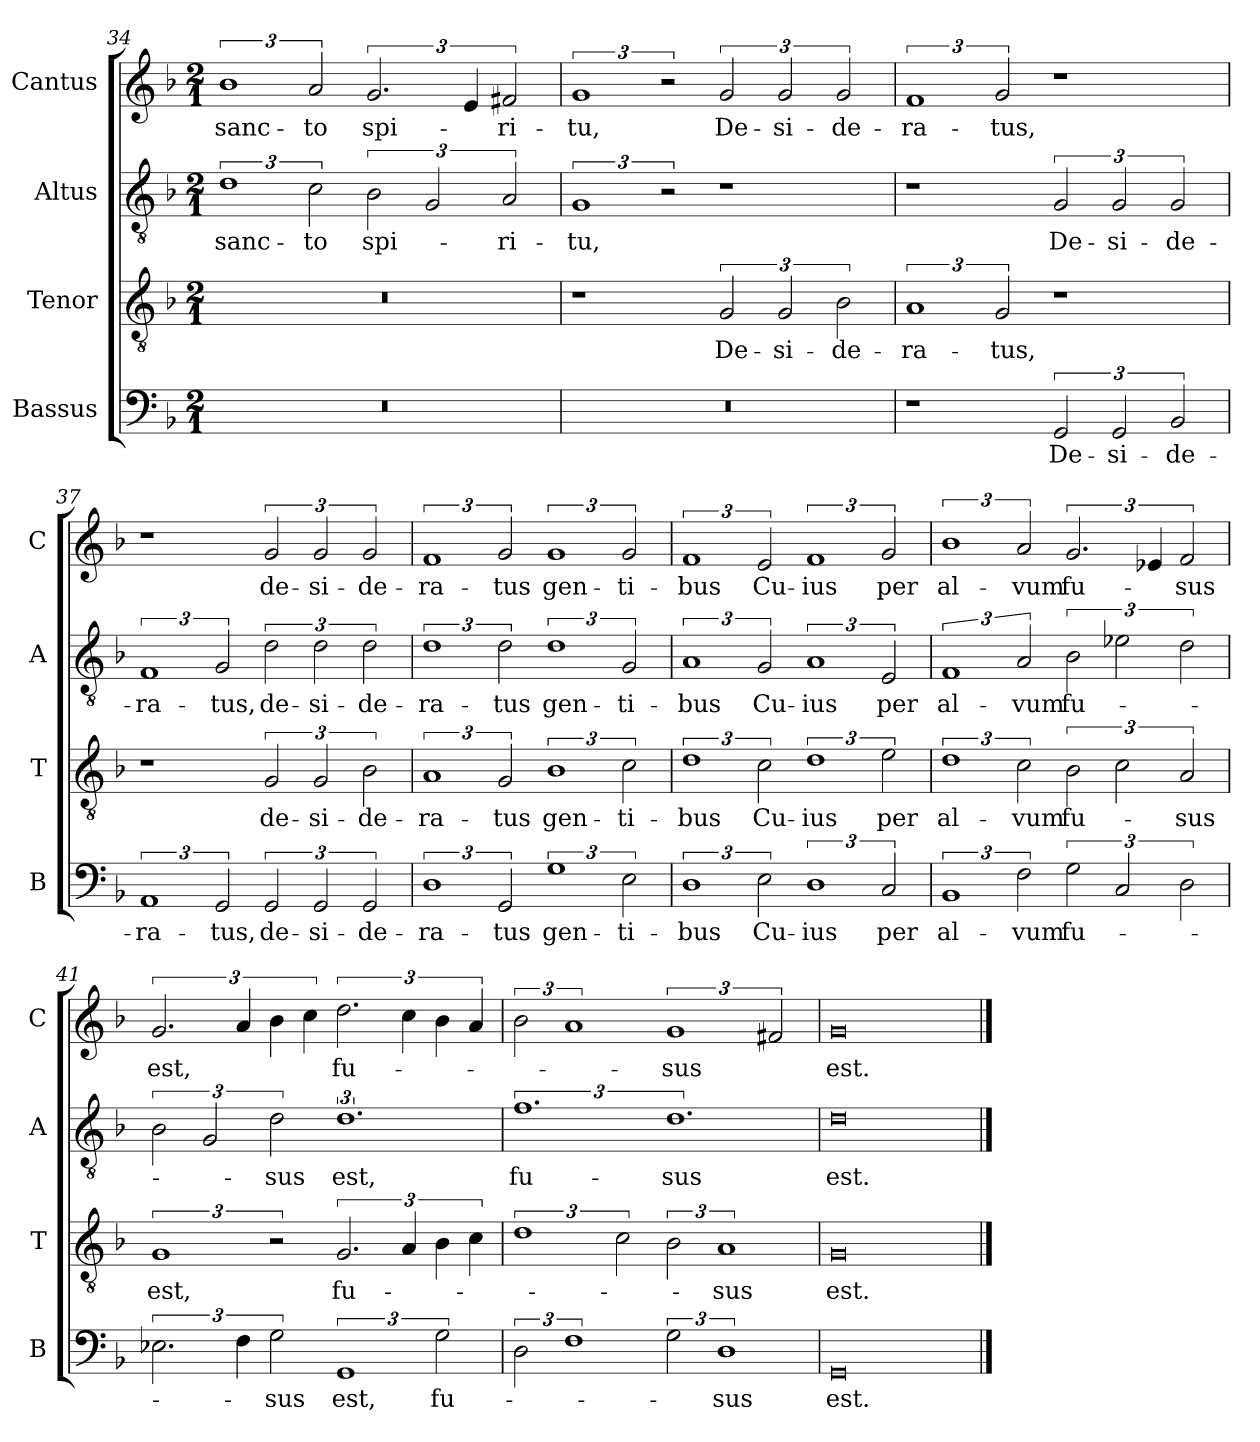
**kern	**text	**kern	**text	**kern	**text	**kern	**text
*part4	*part4	*part3	*part3	*part2	*part2	*part1	*part1
*staff4	*staff4	*staff3	*staff3	*staff2	*staff2	*staff1	*staff1
*I"Bassus	*	*I"Tenor	*	*I"Altus	*	*I"Cantus	*
*I'B	*	*I'T	*	*I'A	*	*I'C	*
*clefF4	*	*clefGv2	*	*clefGv2	*	*clefG2	*
*k[b-]	*	*k[b-]	*	*k[b-]	*	*k[b-]	*
*F:	*	*F:	*	*F:	*	*F:	*
*M2/1	*	*M2/1	*	*M2/1	*	*M2/1	*
=34	=34	=34	=34	=34	=34	=34	=34
0r	.	0r	.	3%2d	sanc-	3%2b-	sanc-
.	.	.	.	3c	-to	3a	-to
.	.	.	.	3B-	spi-	3.g	spi-
.	.	.	.	3G	.	.	.
.	.	.	.	.	.	6e	.
.	.	.	.	3A	-ri-	3f#X	-ri-
!!LO:LB:g=z
=35	=35	=35	=35	=35	=35	=35	=35
0r	.	1r	.	3%2G	-tu,	3%2g	-tu,
.	.	.	.	3r	.	3r	.
.	.	3G	De-	1r	.	3g	De-
.	.	3G	-si-	.	.	3g	-si-
.	.	3B-	-de-	.	.	3g	-de-
=36	=36	=36	=36	=36	=36	=36	=36
1r	.	3%2A	-ra-	1r	.	3%2f	-ra-
.	.	3G	-tus,	.	.	3g	-tus,
3GG	De-	1r	.	3G	De-	1r	.
3GG	-si-	.	.	3G	-si-	.	.
3BB-	-de-	.	.	3G	-de-	.	.
=37	=37	=37	=37	=37	=37	=37	=37
3%2AA	-ra-	1r	.	3%2F	-ra-	1r	.
3GG	-tus,	.	.	3G	-tus,	.	.
3GG	de-	3G	de-	3d	de-	3g	de-
3GG	-si-	3G	-si-	3d	-si-	3g	-si-
3GG	-de-	3B-	-de-	3d	-de-	3g	-de-
=38	=38	=38	=38	=38	=38	=38	=38
3%2D	-ra-	3%2A	-ra-	3%2d	-ra-	3%2f	-ra-
3GG	-tus	3G	-tus	3d	-tus	3g	-tus
3%2G	gen-	3%2B-	gen-	3%2d	gen-	3%2g	gen-
3E	-ti-	3c	-ti-	3G	-ti-	3g	-ti-
!!LO:LB:g=z
=39	=39	=39	=39	=39	=39	=39	=39
3%2D	-bus	3%2d	-bus	3%2A	-bus	3%2f	-bus
3E	Cu-	3c	Cu-	3G	Cu-	3e	Cu-
3%2D	-ius	3%2d	-ius	3%2A	-ius	3%2f	-ius
3C	per	3e	per	3E	per	3g	per
=40	=40	=40	=40	=40	=40	=40	=40
3%2BB-	al-	3%2d	al-	3%2F	al-	3%2b-	al-
3F	-vum	3c	-vum	3A	-vum	3a	-vum
3G	fu-	3B-	fu-	3B-	fu-	3.g	fu-
3C	.	3c	.	3e-X	.	.	.
.	.	.	.	.	.	6e-X	.
3D	.	3A	-sus	3d	.	3f	-sus
=41	=41	=41	=41	=41	=41	=41	=41
!	!	!	!LO:LY:i	!	!	!	!
3.E-X	.	3%2G	est,	3B-	.	3.g	est,
.	.	.	.	3G	.	.	.
6F	.	.	.	.	.	6a	.
3G	-sus	3r	.	3d	-sus	6b-	.
.	.	.	.	.	.	6cc	.
!	!	!	!LO:LY:i	!	!	!	!
3%2GG	est,	3.G	fu-	3%2.d	est,	3.dd	fu-
.	.	6A	.	.	.	6cc	.
!	!LO:LY:i	!	!	!	!	!	!
3G	fu-	6B-	.	.	.	6b-	.
.	.	6c	.	.	.	6a	.
!!LO:LB:g=z
=42	=42	=42	=42	=42	=42	=42	=42
3D	.	3%2d	.	3%2.f	fu-	3b-	.
3%2F	.	.	.	.	.	3%2a	.
.	.	3c	.	.	.	.	.
3G	.	3B-	.	3%2.d	-sus	3%2g	-sus
!	!LO:LY:i	!	!LO:LY:i	!	!	!	!
3%2D	-sus	3%2A	-sus	.	.	.	.
.	.	.	.	.	.	3f#X	.
=43	=43	=43	=43	=43	=43	=43	=43
0GG	est.	0G	est.	0d	est.	0g	est.
==	==	==	==	==	==	==	==
*-	*-	*-	*-	*-	*-	*-	*-
